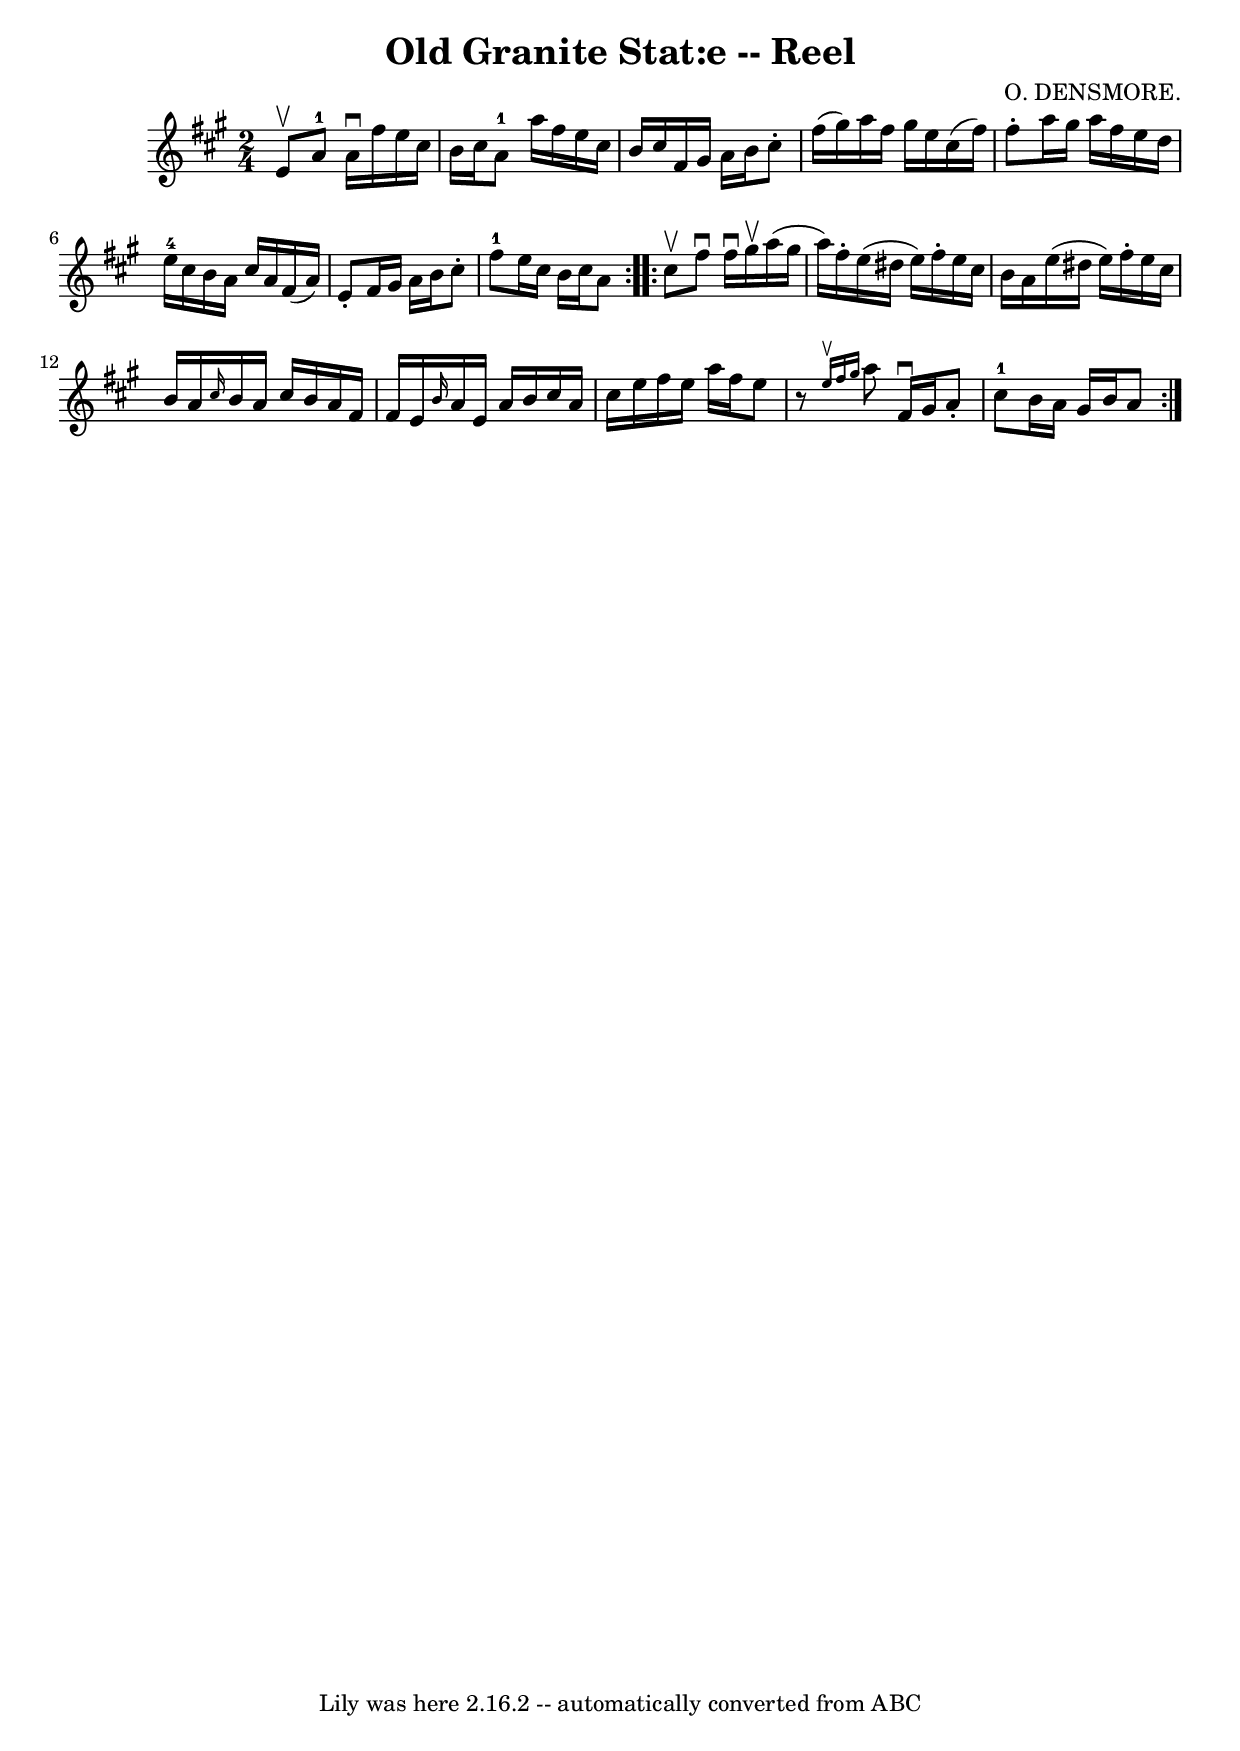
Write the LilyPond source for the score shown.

\version "2.16.2"
\include "Mammoth.ily"
\header {
  %% book = "Ryan's Mammoth Collection"
  composer = "O. DENSMORE."
  crossRefNumber = "1"
  footnotes = "\\\\377"
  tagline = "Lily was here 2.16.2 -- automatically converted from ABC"
  title = "Old Granite Stat:e -- Reel"

}
voicedefault =  {



  \repeat volta 2 {

    \time 2/4 
    \key a \major
    e'8^\upbow |
    a'8-1 a'16^\downbow  
    fis''16 e''16 cis''16 b'16 cis''16    |
    a'8-1   
    a''16 fis''16 e''16 cis''16 b'16 cis''16    |
    fis'16    
    gis'16 a'16 b'16 cis''8 -. fis''16 (gis''16)   |
    
    a''16 fis''16 gis''16 e''16 cis''16 (fis''16) fis''8 -.   
    |
    a''16 gis''16 a''16 fis''16 e''16 d''16 e''16 
    -4 cis''16    |
    b'16 a'16 cis''16 a'16 fis'16 (a'16 
    ) e'8 -.   |
    fis'16 gis'16 a'16 b'16 cis''8 -.   
    fis''8-1   |
    e''16 cis''16 b'16 cis''16 a'8  
  }     

  \repeat volta 2 {
    cis''8^\upbow |
    fis''8^\downbow fis''16 ^\downbow gis''16^\upbow a''16 (gis''16 a''16) fis''16 -.   
    |
    e''16 (dis''16 e''16) fis''16 -. e''16 cis''16    
    b'16 a'16    |
    e''16 (dis''16 e''16) fis''16 -. e''16  
    cis''16 b'16 a'16    |
    \grace { cis''16  
	   } b'16 a'16    
    cis''16 b'16 a'16 fis'16 fis'16 e'16    |
    \grace {    
      b'16  
    } a'16 e'16 a'16 b'16 cis''16 a'16 cis''16 e''16   
    |
    fis''16 e''16 a''16 fis''16 e''8    r8   |
    
    \grace { e''16^\upbow fis''16 gis''16  
	   } a''8 fis'16^\downbow   
    gis'16 a'8 -. cis''8-1   |
    b'16 a'16 gis'16 b'16    
    a'8  
  }   

}

\score{
  <<

    \context Staff="default"
    {
      \voicedefault 
      
    }

  >>
  \layout {
    
  }
  \midi {
  }

}
